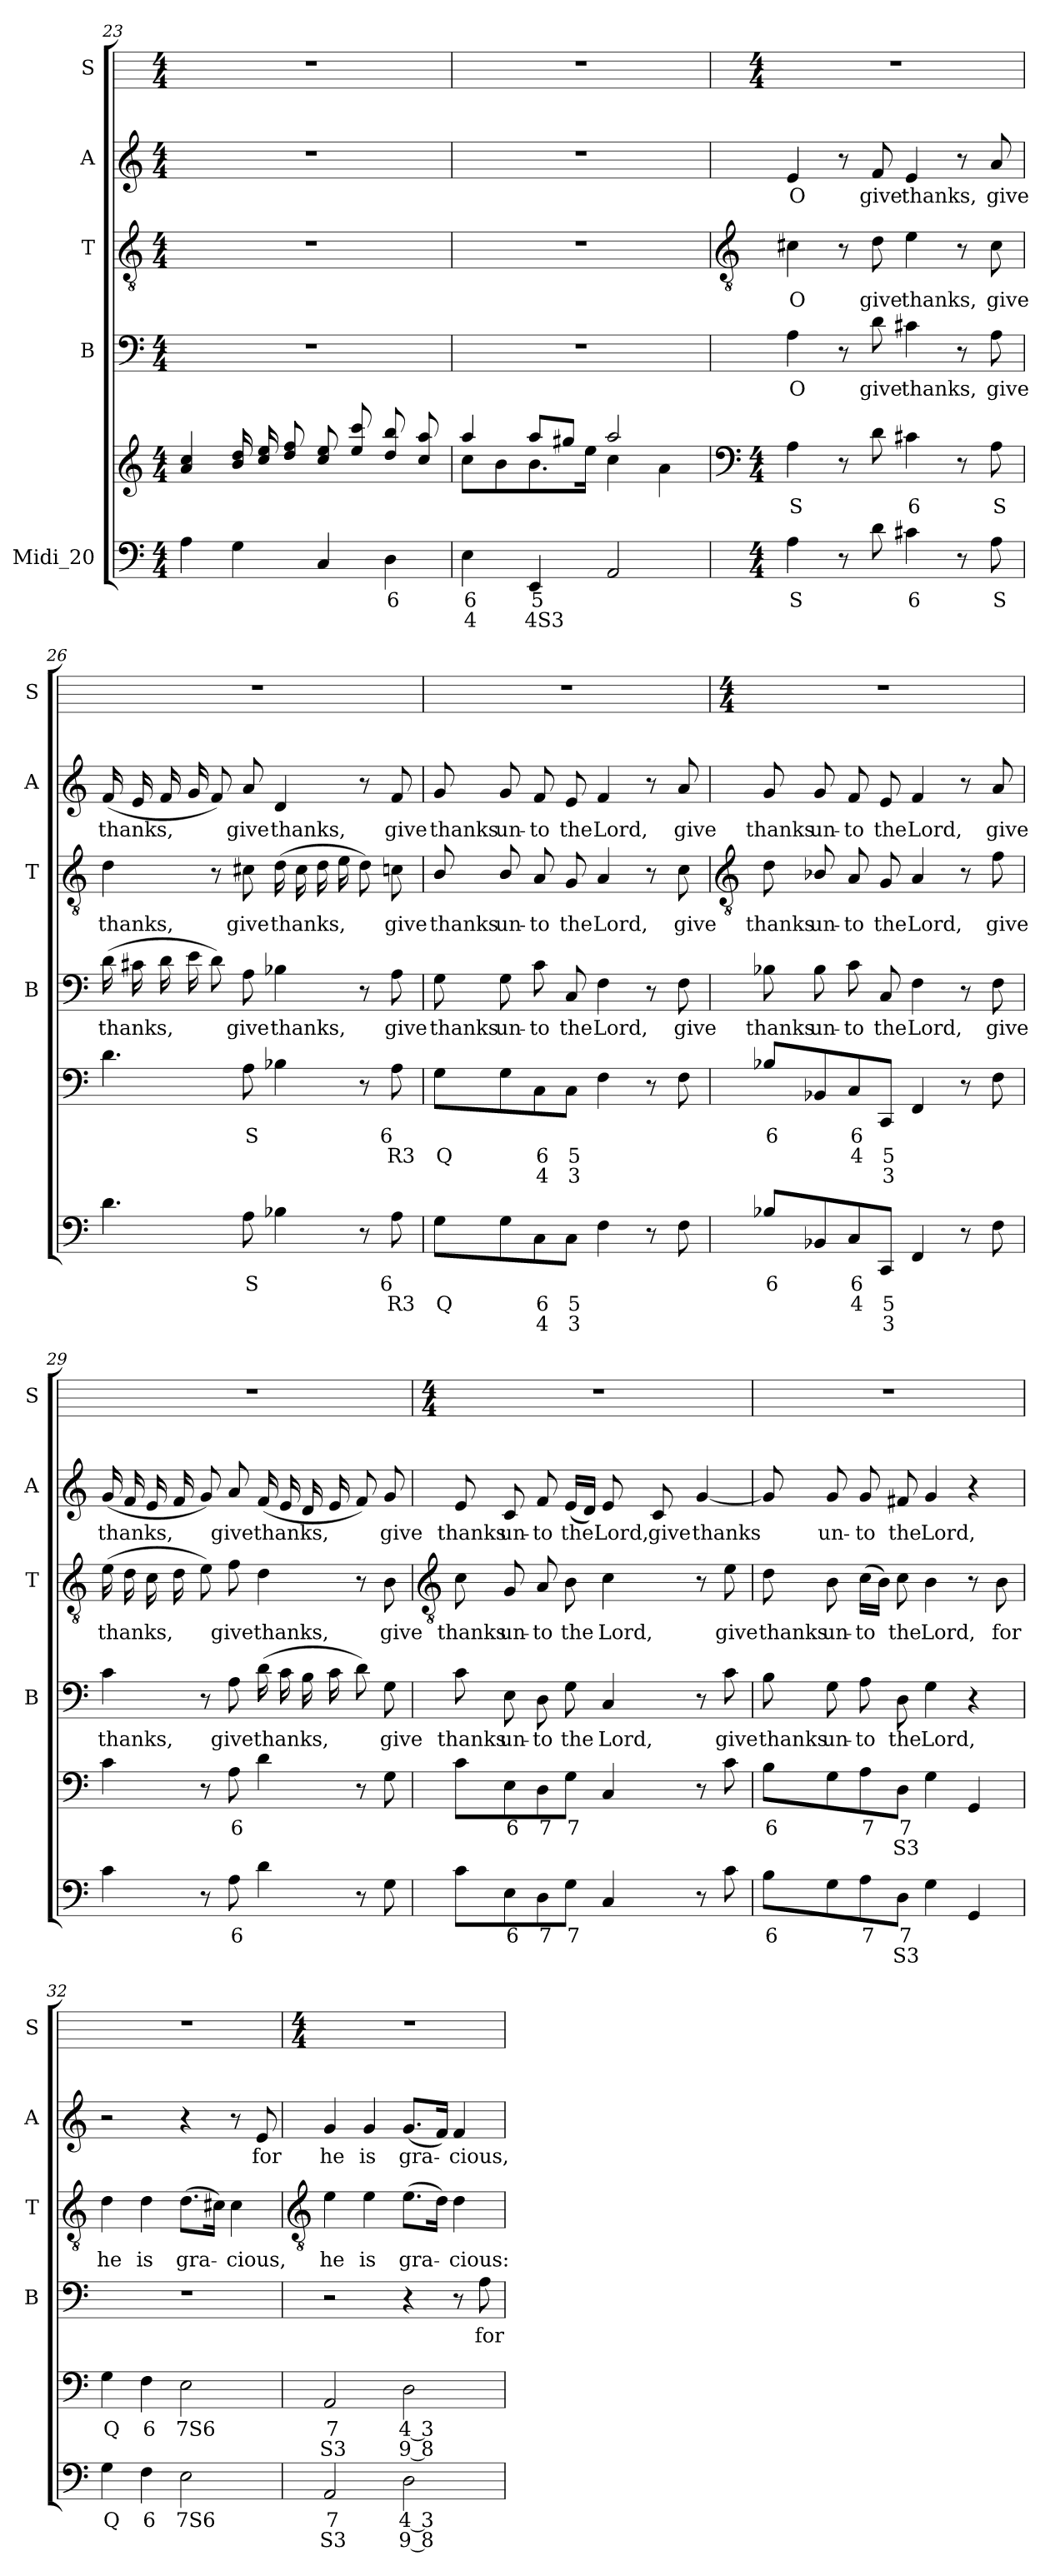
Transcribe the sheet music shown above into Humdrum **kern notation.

**kern	**text	**text	**text	**kern	**text	**text	**text	**dynam	**kern	**text	**kern	**text	**kern	**text	**kern
*part5	*part5	*part5	*part5	*part5	*part5	*part5	*part5	*part5	*part4	*part4	*part3	*part3	*part2	*part2	*part1
*staff6	*staff6	*staff6	*staff6	*staff5	*staff5	*staff5	*staff5	*staff5/6	*staff4	*staff4	*staff3	*staff3	*staff2	*staff2	*staff1
*I"Midi_20	*	*	*	*	*	*	*	*	*I"B	*	*I"T	*	*I"A	*	*I"S
*	*	*	*	*	*	*	*	*	*I'B	*	*I'T	*	*I'A	*	*I'S
*clefF4	*	*	*	*clefG2	*	*	*	*	*clefF4	*	*clefGv2	*	*clefG2	*	*
*k[]	*	*	*	*k[]	*	*	*	*	*k[]	*	*k[]	*	*k[]	*	*
*C:	*	*	*	*C:	*	*	*	*	*C:	*	*C:	*	*C:	*	*
*M4/4	*	*	*	*M4/4	*	*	*	*	*M4/4	*	*M4/4	*	*M4/4	*	*M4/4
=23	=23	=23	=23	=23	=23	=23	=23	=23	=23	=23	=23	=23	=23	=23	=23
*	*	*	*	*^	*	*	*	*	*	*	*	*	*	*	*
4A	.	.	.	4a 4cc	1ryy	.	.	.	.	1r	.	1r	.	1r	.	1r
4G	.	.	.	16b 16ddLL	.	.	.	.	.	.	.	.	.	.	.	.
.	.	.	.	16cc 16ee	.	.	.	.	.	.	.	.	.	.	.	.
.	.	.	.	8dd 8ffJ	.	.	.	.	.	.	.	.	.	.	.	.
4C	.	.	.	8cc 8eeL	.	.	.	.	.	.	.	.	.	.	.	.
.	.	.	.	8ee 8ccc	.	.	.	.	.	.	.	.	.	.	.	.
!	!LO:LY:b	!	!	!	!	!	!	!	!	!	!	!	!	!	!	!
4D	6	.	.	8dd 8bb	.	.	.	.	.	.	.	.	.	.	.	.
.	.	.	.	8cc 8aaJ	.	.	.	.	.	.	.	.	.	.	.	.
=24	=24	=24	=24	=24	=24	=24	=24	=24	=24	=24	=24	=24	=24	=24	=24	=24
!	!LO:LY:b	!LO:LY:b	!	!	!	!	!	!	!	!	!	!	!	!	!	!
4E	6	4	.	4aa/	8ccL	.	.	.	.	1r	.	1r	.	1r	.	1r
.	.	.	.	.	8b	.	.	.	.	.	.	.	.	.	.	.
!	!LO:LY:b	!LO:LY:b	!	!	!	!	!	!	!	!	!	!	!	!	!	!
4EE	5	4S3	.	8aa/L	8.b	.	.	.	.	.	.	.	.	.	.	.
.	.	.	.	8gg#X/J	.	.	.	.	.	.	.	.	.	.	.	.
.	.	.	.	.	16eeJ	.	.	.	.	.	.	.	.	.	.	.
2AA	.	.	.	2aa/	4cc	.	.	.	.	.	.	.	.	.	.	.
.	.	.	.	.	4a	.	.	.	.	.	.	.	.	.	.	.
*	*	*	*	*v	*v	*	*	*	*	*	*	*	*	*	*	*
!!LO:LB:g=z
=25	=25	=25	=25	=25	=25	=25	=25	=25	=25	=25	=25	=25	=25	=25	=25
*	*	*	*	*clefF4	*	*	*	*	*	*	*clefGv2	*	*	*	*
*k[]	*	*	*	*k[]	*	*	*	*	*	*	*	*	*	*	*
*C:	*	*	*	*C:	*	*	*	*	*	*	*	*	*	*	*
*M4/4	*	*	*	*M4/4	*	*	*	*	*	*	*	*	*	*	*M4/4
*	*	*	*	*^	*	*	*	*	*	*	*	*	*	*	*
!	!LO:LY:b	!	!	!	!	!LO:LY:b	!	!	!LO:DY:b=2	!	!LO:LY:b	!	!LO:LY:b	!	!LO:LY:b	!
!	!	!	!	!	!	!	!	!	!LO:DY:n=1:b	!	!	!	!	!	!	!
*	*	*	*	*v	*v	*	*	*	*	*	*	*	*	*	*	*
4A	S	.	.	4A	S	.	.	mf mf	4A	O	4c#X	O	4e	O	1r
8r	.	.	.	8r	.	.	.	.	8r	.	8r	.	8r	.	.
!	!	!	!	!	!	!	!	!	!	!LO:LY:b	!	!LO:LY:b	!	!LO:LY:b	!
8d	.	.	.	8d	.	.	.	.	8d	give	8d	give	8f	give	.
!	!LO:LY:b	!	!	!	!LO:LY:b	!	!	!	!	!LO:LY:b	!	!LO:LY:b	!	!LO:LY:b	!
4c#X	6	.	.	4c#X	6	.	.	.	4c#X	thanks,	4e	thanks,	4e	thanks,	.
8r	.	.	.	8r	.	.	.	.	8r	.	8r	.	8r	.	.
!	!LO:LY:b	!	!	!	!LO:LY:b	!	!	!	!	!LO:LY:b	!	!LO:LY:b	!	!LO:LY:b	!
8A	S	.	.	8A	S	.	.	.	8A	give	8c#	give	8a	give	.
=26	=26	=26	=26	=26	=26	=26	=26	=26	=26	=26	=26	=26	=26	=26	=26
!	!	!	!	!	!	!	!	!	!	!LO:LY:b	!	!LO:LY:b	!	!LO:LY:b	!
4.d	.	.	.	4.d	.	.	.	.	(>16dLL	thanks,	4d	thanks,	(<16fLL	thanks,	1r
.	.	.	.	.	.	.	.	.	16c#X	.	.	.	16e	.	.
.	.	.	.	.	.	.	.	.	16d	.	.	.	16f	.	.
.	.	.	.	.	.	.	.	.	16e	.	.	.	16g	.	.
.	.	.	.	.	.	.	.	.	8dJ)	.	8r	.	8fJ)	.	.
!	!LO:LY:b	!	!	!	!LO:LY:b	!	!	!	!	!LO:LY:b	!	!LO:LY:b	!	!LO:LY:b	!
8A	S	.	.	8A	S	.	.	.	8A	give	8c#X	give	8a	give	.
!	!	!	!	!	!	!	!	!	!	!LO:LY:b	!	!LO:LY:b	!	!LO:LY:b	!
4B-X	.	.	.	4B-X	.	.	.	.	4B-X	thanks,	(>16dLL	thanks,	4d	thanks,	.
.	.	.	.	.	.	.	.	.	.	.	16c#	.	.	.	.
.	.	.	.	.	.	.	.	.	.	.	16d	.	.	.	.
.	.	.	.	.	.	.	.	.	.	.	16e	.	.	.	.
8r	.	.	.	8r	.	.	.	.	8r	.	8dJ)	.	8r	.	.
!	!LO:LY:b	!LO:LY:b	!	!	!LO:LY:b	!LO:LY:b	!	!	!	!LO:LY:b	!	!LO:LY:b	!	!LO:LY:b	!
8A	6	R3	.	8A	6	R3	.	.	8A	give	8cn	give	8f	give	.
=27	=27	=27	=27	=27	=27	=27	=27	=27	=27	=27	=27	=27	=27	=27	=27
!	!	!LO:LY:b	!	!	!	!LO:LY:b	!	!	!	!LO:LY:b	!	!LO:LY:b	!	!LO:LY:b	!
8GL	.	Q	.	8GL	.	Q	.	.	8G	thanks	8B/	thanks	8g	thanks	1r
!	!	!	!	!	!	!	!	!	!	!LO:LY:b	!	!LO:LY:b	!	!LO:LY:b	!
8G	.	.	.	8G	.	.	.	.	8G	un-	8B/	un-	8g	un-	.
!	!	!LO:LY:b	!LO:LY:b	!	!	!LO:LY:b	!LO:LY:b	!	!	!LO:LY:b	!	!LO:LY:b	!	!LO:LY:b	!
8C	.	6	4	8C	.	6	4	.	8c	-to	8A	-to	8f	-to	.
!	!	!LO:LY:b	!LO:LY:b	!	!	!LO:LY:b	!LO:LY:b	!	!	!LO:LY:b	!	!LO:LY:b	!	!LO:LY:b	!
8CJ	.	5	3	8CJ	.	5	3	.	8C	the	8G	the	8e	the	.
!	!	!	!	!	!	!	!	!	!	!LO:LY:b	!	!LO:LY:b	!	!LO:LY:b	!
4F	.	.	.	4F	.	.	.	.	4F	Lord,	4A	Lord,	4f	Lord,	.
8r	.	.	.	8r	.	.	.	.	8r	.	8r	.	8r	.	.
!	!	!	!	!	!	!	!	!	!	!LO:LY:b	!	!LO:LY:b	!	!LO:LY:b	!
8F	.	.	.	8F	.	.	.	.	8F	give	8c	give	8a	give	.
!!LO:LB:g=z
=28	=28	=28	=28	=28	=28	=28	=28	=28	=28	=28	=28	=28	=28	=28	=28
*	*	*	*	*	*	*	*	*	*	*	*clefGv2	*	*	*	*
*	*	*	*	*	*	*	*	*	*	*	*	*	*	*	*M4/4
!	!LO:LY:b	!	!	!	!LO:LY:b	!	!	!	!	!LO:LY:b	!	!LO:LY:b	!	!LO:LY:b	!
8B-XL	6	.	.	8B-XL	6	.	.	.	8B-X	thanks	8d	thanks	8g	thanks	1r
!	!	!	!	!	!	!	!	!	!	!LO:LY:b	!	!LO:LY:b	!	!LO:LY:b	!
8BB-X	.	.	.	8BB-X	.	.	.	.	8B-	un-	8B-X/	un-	8g	un-	.
!	!LO:LY:b	!LO:LY:b	!	!	!LO:LY:b	!LO:LY:b	!	!	!	!LO:LY:b	!	!LO:LY:b	!	!LO:LY:b	!
8C	6	4	.	8C	6	4	.	.	8c	-to	8A	-to	8f	-to	.
!	!	!LO:LY:b	!LO:LY:b	!	!	!LO:LY:b	!LO:LY:b	!	!	!LO:LY:b	!	!LO:LY:b	!	!LO:LY:b	!
8CCJ	.	5	3	8CCJ	.	5	3	.	8C	the	8G	the	8e	the	.
!	!	!	!	!	!	!	!	!	!	!LO:LY:b	!	!LO:LY:b	!	!LO:LY:b	!
4FF	.	.	.	4FF	.	.	.	.	4F	Lord,	4A	Lord,	4f	Lord,	.
8r	.	.	.	8r	.	.	.	.	8r	.	8r	.	8r	.	.
!	!	!	!	!	!	!	!	!	!	!LO:LY:b	!	!LO:LY:b	!	!LO:LY:b	!
8F	.	.	.	8F	.	.	.	.	8F	give	8f	give	8a	give	.
=29	=29	=29	=29	=29	=29	=29	=29	=29	=29	=29	=29	=29	=29	=29	=29
!	!	!	!	!	!	!	!	!	!	!LO:LY:b	!	!LO:LY:b	!	!LO:LY:b	!
4c	.	.	.	4c	.	.	.	.	4c	thanks,	(>16eLL	thanks,	(<16gLL	thanks,	1r
.	.	.	.	.	.	.	.	.	.	.	16d	.	16f	.	.
.	.	.	.	.	.	.	.	.	.	.	16c	.	16e	.	.
.	.	.	.	.	.	.	.	.	.	.	16d	.	16f	.	.
8r	.	.	.	8r	.	.	.	.	8r	.	8eJ)	.	8gJ)	.	.
!	!LO:LY:b	!	!	!	!LO:LY:b	!	!	!	!	!LO:LY:b	!	!LO:LY:b	!	!LO:LY:b	!
8A	6	.	.	8A	6	.	.	.	8A	give	8f	give	8a	give	.
!	!	!	!	!	!	!	!	!	!	!LO:LY:b	!	!LO:LY:b	!	!LO:LY:b	!
4d	.	.	.	4d	.	.	.	.	(>16dLL	thanks,	4d	thanks,	(<16fLL	thanks,	.
.	.	.	.	.	.	.	.	.	16c	.	.	.	16e	.	.
.	.	.	.	.	.	.	.	.	16B	.	.	.	16d	.	.
.	.	.	.	.	.	.	.	.	16c	.	.	.	16e	.	.
8r	.	.	.	8r	.	.	.	.	8dJ)	.	8r	.	8fJ)	.	.
!	!	!	!	!	!	!	!	!	!	!LO:LY:b	!	!LO:LY:b	!	!LO:LY:b	!
8G	.	.	.	8G	.	.	.	.	8G	give	8B	give	8g	give	.
!!LO:LB:g=z
=30	=30	=30	=30	=30	=30	=30	=30	=30	=30	=30	=30	=30	=30	=30	=30
*	*	*	*	*	*	*	*	*	*	*	*clefGv2	*	*	*	*
*	*	*	*	*	*	*	*	*	*	*	*	*	*	*	*M4/4
!	!	!	!	!	!	!	!	!	!	!LO:LY:b	!	!LO:LY:b	!	!LO:LY:b	!
8cL	.	.	.	8cL	.	.	.	.	8c	thanks	8c	thanks	8e	thanks	1r
!	!LO:LY:b	!	!	!	!LO:LY:b	!	!	!	!	!LO:LY:b	!	!LO:LY:b	!	!LO:LY:b	!
8E	6	.	.	8E	6	.	.	.	8E	un-	8G	un-	8c	un-	.
!	!LO:LY:b	!	!	!	!LO:LY:b	!	!	!	!	!LO:LY:b	!	!LO:LY:b	!	!LO:LY:b	!
8D	7	.	.	8D	7	.	.	.	8D	-to	8A	-to	8f	-to	.
!	!LO:LY:b	!	!	!	!LO:LY:b	!	!	!	!	!LO:LY:b	!	!LO:LY:b	!	!LO:LY:b	!
8GJ	7	.	.	8GJ	7	.	.	.	8G	the	8B	the	(<16eLL	the	.
.	.	.	.	.	.	.	.	.	.	.	.	.	16dJJ)	.	.
!	!	!	!	!	!	!	!	!	!	!LO:LY:b	!	!LO:LY:b	!	!LO:LY:b	!
4C	.	.	.	4C	.	.	.	.	4C	Lord,	4c	Lord,	8e	Lord,	.
!	!	!	!	!	!	!	!	!	!	!	!	!	!	!LO:LY:b	!
.	.	.	.	.	.	.	.	.	.	.	.	.	8c	give	.
!	!	!	!	!	!	!	!	!	!	!	!	!	!	!LO:LY:b	!
8r	.	.	.	8r	.	.	.	.	8r	.	8r	.	[4g	thanks	.
!	!	!	!	!	!	!	!	!	!	!LO:LY:b	!	!LO:LY:b	!	!	!
8c	.	.	.	8c	.	.	.	.	8c	give	8e	give	.	.	.
=31	=31	=31	=31	=31	=31	=31	=31	=31	=31	=31	=31	=31	=31	=31	=31
!	!LO:LY:b	!	!	!	!LO:LY:b	!	!	!	!	!LO:LY:b	!	!LO:LY:b	!	!	!
8BL	6	.	.	8BL	6	.	.	.	8B	thanks	8d	thanks	8g]	.	1r
!	!	!	!	!	!	!	!	!	!	!LO:LY:b	!	!LO:LY:b	!	!LO:LY:b	!
8G	.	.	.	8G	.	.	.	.	8G	un-	8B	un-	8g	un-	.
!	!LO:LY:b	!	!	!	!LO:LY:b	!	!	!	!	!LO:LY:b	!	!LO:LY:b	!	!LO:LY:b	!
8A	7	.	.	8A	7	.	.	.	8A	-to	(>16cLL	-to	8g	-to	.
.	.	.	.	.	.	.	.	.	.	.	16BJJ)	.	.	.	.
!	!LO:LY:b	!LO:LY:b	!	!	!LO:LY:b	!LO:LY:b	!	!	!	!LO:LY:b	!	!LO:LY:b	!	!LO:LY:b	!
8DJ	7	S3	.	8DJ	7	S3	.	.	8D	the	8c	the	8f#X	the	.
!	!	!	!	!	!	!	!	!	!	!LO:LY:b	!	!LO:LY:b	!	!LO:LY:b	!
4G	.	.	.	4G	.	.	.	.	4G	Lord,	4B	Lord,	4g	Lord,	.
4GG	.	.	.	4GG	.	.	.	.	4r	.	8r	.	4r	.	.
!	!	!	!	!	!	!	!	!	!	!	!	!LO:LY:b	!	!	!
.	.	.	.	.	.	.	.	.	.	.	8B	for	.	.	.
=32	=32	=32	=32	=32	=32	=32	=32	=32	=32	=32	=32	=32	=32	=32	=32
!	!LO:LY:b	!	!	!	!LO:LY:b	!	!	!	!	!	!	!LO:LY:b	!	!	!
4G	Q	.	.	4G	Q	.	.	.	1r	.	4d	he	2r	.	1r
!	!LO:LY:b	!	!	!	!LO:LY:b	!	!	!	!	!	!	!LO:LY:b	!	!	!
4F	6	.	.	4F	6	.	.	.	.	.	4d	is	.	.	.
!	!LO:LY:b	!	!	!	!LO:LY:b	!	!	!	!	!	!	!LO:LY:b	!	!	!
2E	7S6	.	.	2E	7S6	.	.	.	.	.	(>8.dL	gra-	4r	.	.
.	.	.	.	.	.	.	.	.	.	.	16c#XJ)	.	.	.	.
!	!	!	!	!	!	!	!	!	!	!	!	!LO:LY:b	!	!	!
.	.	.	.	.	.	.	.	.	.	.	4c#	cious,	8r	.	.
!	!	!	!	!	!	!	!	!	!	!	!	!	!	!LO:LY:b	!
.	.	.	.	.	.	.	.	.	.	.	.	.	8e	for	.
!!LO:LB:g=z
=33	=33	=33	=33	=33	=33	=33	=33	=33	=33	=33	=33	=33	=33	=33	=33
*	*	*	*	*	*	*	*	*	*	*	*clefGv2	*	*	*	*
*	*	*	*	*	*	*	*	*	*	*	*	*	*	*	*M4/4
!	!LO:LY:b	!LO:LY:b	!	!	!LO:LY:b	!LO:LY:b	!	!	!	!	!	!LO:LY:b	!	!LO:LY:b	!
2AA	7	S3	.	2AA	7	S3	.	.	2r	.	4e	he	4g	he	1r
!	!	!	!	!	!	!	!	!	!	!	!	!LO:LY:b	!	!LO:LY:b	!
.	.	.	.	.	.	.	.	.	.	.	4e	is	4g	is	.
!	!LO:LY:b	!LO:LY:b	!	!	!LO:LY:b	!LO:LY:b	!	!	!	!	!	!LO:LY:b	!	!LO:LY:b	!
2D	4 3	9 8	.	2D	4 3	9 8	.	.	4r	.	(>8.eL	gra-	(<8.gL	gra-	.
.	.	.	.	.	.	.	.	.	.	.	16dJ)	.	16fJ)	.	.
!	!	!	!	!	!	!	!	!	!	!	!	!LO:LY:b	!	!LO:LY:b	!
.	.	.	.	.	.	.	.	.	8r	.	4d	cious:	4f	cious,	.
!	!	!	!	!	!	!	!	!	!	!LO:LY:b	!	!	!	!	!
.	.	.	.	.	.	.	.	.	8A	for	.	.	.	.	.
=	=	=	=	=	=	=	=	=	=	=	=	=	=	=	=
*-	*-	*-	*-	*-	*-	*-	*-	*-	*-	*-	*-	*-	*-	*-	*-
